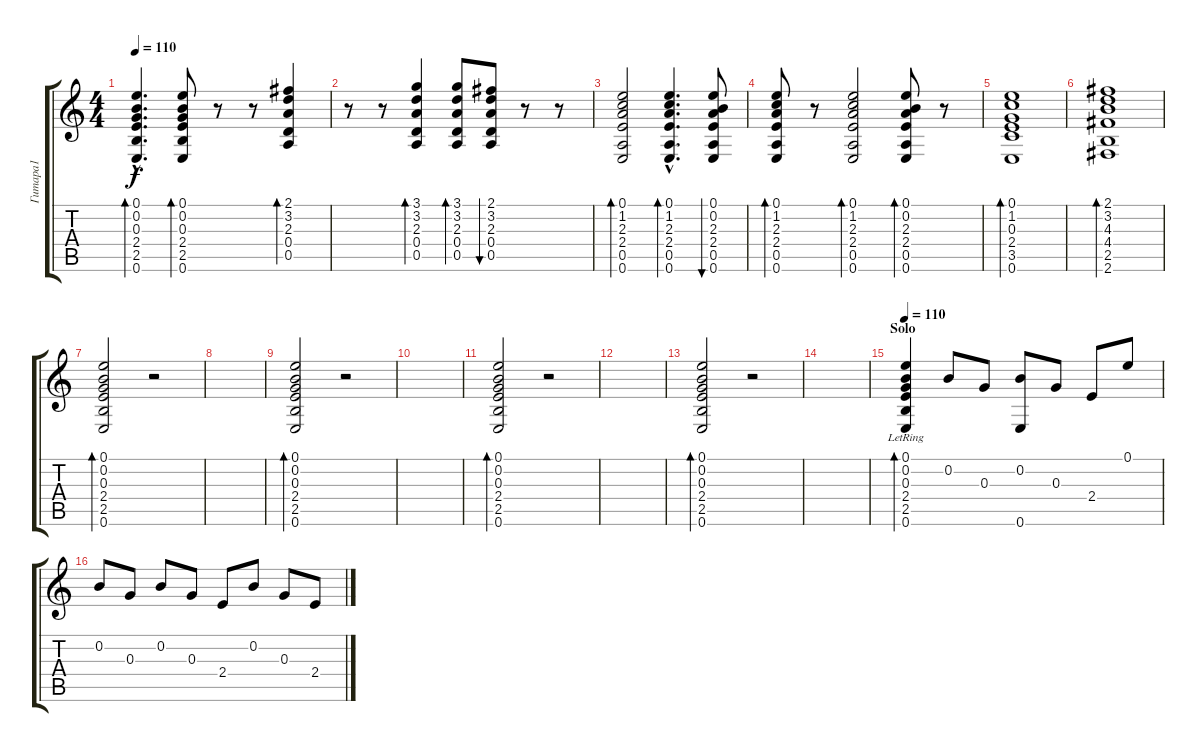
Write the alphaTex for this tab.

\track ("Гитара1" "Гитара1") {instrument acousticguitarnylon}
\staff {score tabs}
\tuning (E4 B3 G3 D3 A2 E2) {hide}
\ts (4 4)
\tempo 110
\clef g2
\ks c
(0.1{hac} 0.2{hac} 0.3{hac} 2.4{hac} 2.5{hac} 0.6{hac}).4{d bd 60 dy f} (0.1 0.2 0.3 2.4 2.5 0.6).8{bd 60} r.8 r.8 (2.1 3.2 2.3 0.4 0.5).4{bd 60} |
r.8 r.8 (3.1 3.2 2.3 0.4 0.5).4{bd 60} (3.1 3.2 2.3 0.4 0.5).8{bd 30} (2.1 3.2 2.3 0.4 0.5).8{bu 30} r.8 r.8 |
(0.1 1.2 2.3 2.4 0.5 0.6).2{bd 60} (0.1{hac} 1.2{hac} 2.3{hac} 2.4{hac} 0.5{hac} 0.6{hac}).4{d bd 60} (0.1 0.2 2.3 2.4 0.5 0.6).8{bu 30} |
(0.1 1.2 2.3 2.4 0.5 0.6).8{bd 30} r.8 (0.1 1.2 2.3 2.4 0.5 0.6).2{bd 30} (0.1 0.2 2.3 2.4 0.5 0.6).8{bd 30} r.8 |
(0.1 1.2 0.3 2.4 3.5 0.6).1{bd 120} |
(2.1 3.2 4.3 4.4 2.5 2.6).1{bd 30} |
(0.1 0.2 0.3 2.4 2.5 0.6).2{bd 240} r.2 |
|
(0.1 0.2 0.3 2.4 2.5 0.6).2{bd 240} r.2 |
|
(0.1 0.2 0.3 2.4 2.5 0.6).2{bd 240} r.2 |
|
(0.1 0.2 0.3 2.4 2.5 0.6).2{bd 240} r.2 |
|
\section ("" "Solo")
\tempo 110
(0.1{lr} 0.2 0.3{lr} 2.4{lr} 2.5 0.6{lr}).4{bd 60} 0.2.8 0.3.8 (0.2 0.6).8 0.3.8 2.4.8 0.1.8 |
0.2.8 0.3.8 0.2.8 0.3.8 2.4.8 0.2.8 0.3.8 2.4.8
